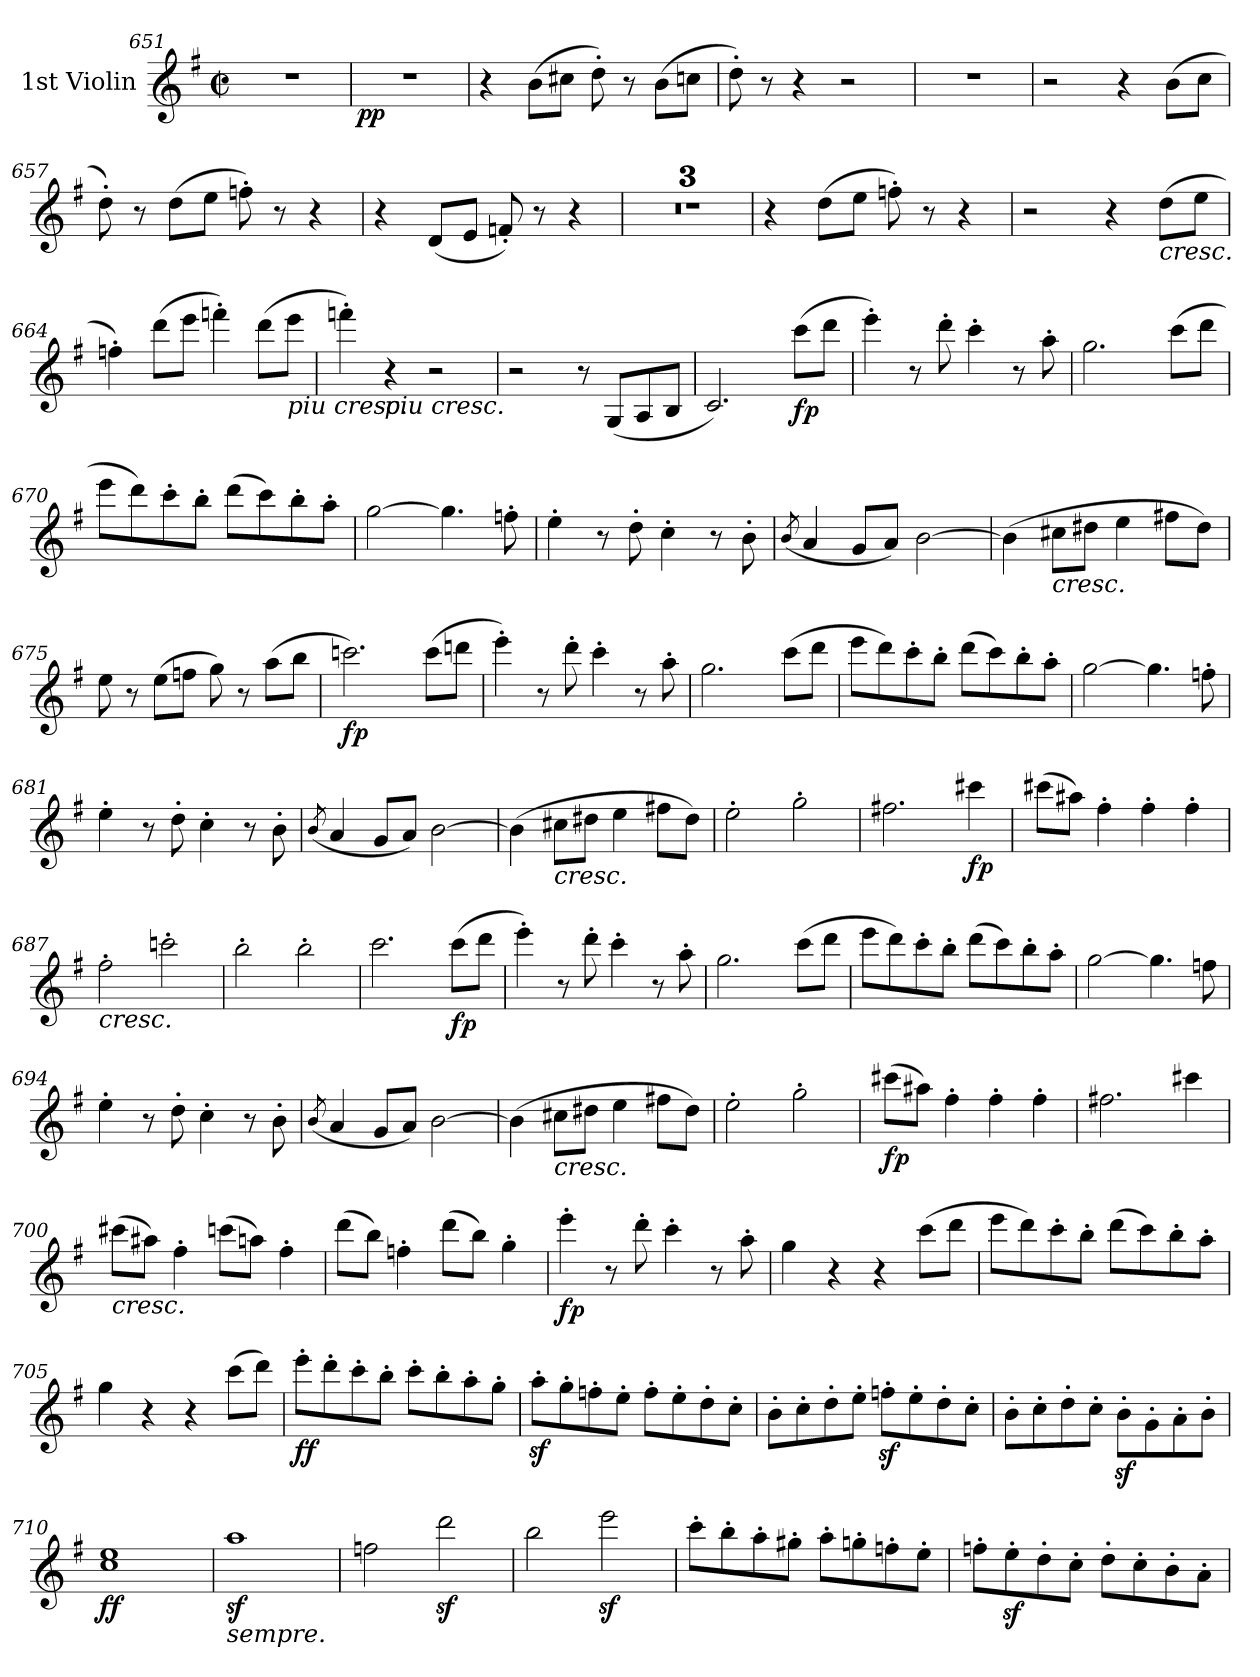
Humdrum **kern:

**kern	**dynam
*part1	*part1
*staff1	*staff1
*I"1st Violin	*
*I'Vln	*
*clefG2	*
*k[f#]	*
*e:	*
*M2/2	*
*met(c|)	*
=651	=651
1r	.
=652	=652
!	!LO:DY:b
1r	pp
=653	=653
4r	.
(8b\L	.
8cc#X\J	.
8dd'\)	.
8r	.
(8b\L	.
8ccn\J	.
=654	=654
8dd'\)	.
8r	.
4r	.
2r	.
=655	=655
1r	.
=656	=656
2r	.
4r	.
(8b\L	.
8cc\J	.
=657	=657
8dd'\)	.
8r	.
(8dd\L	.
8ee\J	.
8ffn'\)	.
8r	.
4r	.
!!LO:LB:g=z
=658	=658
4r	.
(8d/L	.
8e/J	.
8fn'/)	.
8r	.
4r	.
=659	=659
1r	.
=660	=660
1r	.
=661	=661
1r	.
=662	=662
4r	.
(8dd\L	.
8ee\J	.
8ffn'\)	.
8r	.
4r	.
=663	=663
2r	.
4r	.
!LO:TX:b:i:t=cresc.	!
(8dd\L	.
8ee\J	.
=664	=664
4ffn'\)	.
(8ddd\L	.
8eee\J	.
4fffn'\)	.
(8ddd\L	.
!LO:TX:b:i:t=piu cresc.	!
8eee\J	.
=665	=665
4fffn'\)	.
!LO:TX:b:i:t=piu cresc.	!
4r	.
2r	.
=666	=666
2r	.
8r	.
(8G/L	.
8A/	.
8B/J	.
=667	=667
2.c/)	.
!	!LO:DY:b
(8ccc\L	fp
8ddd\J	.
=668	=668
4eee'\)	.
8r	.
8ddd'\	.
4ccc'\	.
8r	.
8aa'\	.
!!LO:LB:g=z
=669	=669
2.gg\	.
(8ccc\L	.
8ddd\J	.
=670	=670
8eee\L	.
8ddd\)	.
8ccc'\	.
8bb'\J	.
(8ddd\L	.
8ccc\)	.
8bb'\	.
8aa'\J	.
=671	=671
[2gg\	.
4.gg\]	.
8ffn'\	.
=672	=672
4ee'\	.
8r	.
8dd'\	.
4cc'\	.
8r	.
8b'\	.
=673	=673
(8qb/	.
4a/	.
8g/L	.
8a/J)	.
[2b\	.
=674	=674
(4b\]	.
!LO:TX:b:i:t=cresc.	!
8cc#X\L	.
8dd#X\J	.
4ee\	.
8ff#X\L	.
8dd#\J)	.
=675	=675
8ee\	.
8r	.
(8ee\L	.
8ffn\J	.
8gg\)	.
8r	.
(8aa\L	.
8bb\J	.
!!LO:LB:g=z
=676	=676
!	!LO:DY:b
2.cccn\)	fp
(8ccc\L	.
8dddn\J	.
=677	=677
4eee'\)	.
8r	.
8ddd'\	.
4ccc'\	.
8r	.
8aa'\	.
=678	=678
2.gg\	.
(8ccc\L	.
8ddd\J	.
=679	=679
8eee\L	.
8ddd\)	.
8ccc'\	.
8bb'\J	.
(8ddd\L	.
8ccc\)	.
8bb'\	.
8aa'\J	.
=680	=680
[2gg\	.
4.gg\]	.
8ffn'\	.
=681	=681
4ee'\	.
8r	.
8dd'\	.
4cc'\	.
8r	.
8b'\	.
=682	=682
(8qb/	.
4a/	.
8g/L	.
8a/J)	.
[2b\	.
=683	=683
(4b\]	.
!LO:TX:b:i:t=cresc.	!
8cc#X\L	.
8dd#X\J	.
4ee\	.
8ff#X\L	.
8dd#\J)	.
!!LO:LB:g=z
=684	=684
2ee'\	.
2gg'\	.
=685	=685
2.ff#X\	.
!	!LO:DY:b
4ccc#X\	fp
=686	=686
(8ccc#X\L	.
8aa#X\J)	.
4ff#'\	.
4ff#'\	.
4ff#'\	.
=687	=687
!LO:TX:b:i:t=cresc.	!
2ff#'\	.
2cccn'\	.
=688	=688
2bb'\	.
2bb'\	.
=689	=689
2.ccc\	.
!	!LO:DY:b
(8ccc\L	fp
8ddd\J	.
=690	=690
4eee'\)	.
8r	.
8ddd'\	.
4ccc'\	.
8r	.
8aa'\	.
=691	=691
2.gg\	.
(8ccc\L	.
8ddd\J	.
=692	=692
8eee\L	.
8ddd\)	.
8ccc'\	.
8bb'\J	.
(8ddd\L	.
8ccc\)	.
8bb'\	.
8aa'\J	.
!!LO:LB:g=z
=693	=693
[2gg\	.
4.gg\]	.
8ffn\	.
=694	=694
4ee'\	.
8r	.
8dd'\	.
4cc'\	.
8r	.
8b'\	.
=695	=695
(8qb/	.
4a/	.
8g/L	.
8a/J)	.
[2b\	.
=696	=696
(4b\]	.
!LO:TX:b:i:t=cresc.	!
8cc#X\L	.
8dd#X\J	.
4ee\	.
8ff#X\L	.
8dd#\J)	.
=697	=697
2ee'\	.
2gg'\	.
=698	=698
!	!LO:DY:b
(8ccc#X\L	fp
8aa#X\J)	.
4ff#'\	.
4ff#'\	.
4ff#'\	.
=699	=699
2.ff#X\	.
4ccc#X\	.
=700	=700
!LO:TX:b:i:t=cresc.	!
(8ccc#X\L	.
8aa#X\J)	.
4ff#'\	.
(8cccn\L	.
8aan\J)	.
4ff#'\	.
!!LO:LB:g=z
=701	=701
(8ddd\L	.
8bb\J)	.
4ffn'\	.
(8ddd\L	.
8bb\J)	.
4gg'\	.
=702	=702
!	!LO:DY:b
4eee'\	fp
8r	.
8ddd'\	.
4ccc'\	.
8r	.
8aa'\	.
=703	=703
4gg\	.
4r	.
4r	.
(8ccc\L	.
8ddd\J	.
=704	=704
8eee\L	.
8ddd\)	.
8ccc'\	.
8bb'\J	.
(8ddd\L	.
8ccc\)	.
8bb'\	.
8aa'\J	.
=705	=705
4gg\	.
4r	.
4r	.
(8ccc\L	.
8ddd\J)	.
=706	=706
!	!LO:DY:b
8eee'\L	ff
8ddd'\	.
8ccc'\	.
8bb'\J	.
8ccc'\L	.
8bb'\	.
8aa'\	.
8gg'\J	.
!!LO:LB:g=z
=707	=707
8aaz<'\L	.
8gg'\	.
8ffn'\	.
8ee'\J	.
8ff'\L	.
8ee'\	.
8dd'\	.
8cc'\J	.
=708	=708
8b'\L	.
8cc'\	.
8dd'\	.
8ee'\J	.
8ffnz<'\L	.
8ee'\	.
8dd'\	.
8cc'\J	.
=709	=709
8b'\L	.
8cc'\	.
8dd'\	.
8cc'\J	.
8bz<'\L	.
8g'\	.
8a'\	.
8b'\J	.
=710	=710
!	!LO:DY:b
1cc 1ee	ff
=711	=711
!LO:TX:b:i:t=sempre.	!
1aaz<	.
=712	=712
2ffn\	.
2dddz<\	.
=713	=713
2bb\	.
2eeez<\	.
=714	=714
8ccc'\L	.
8bb'\	.
8aa'\	.
8gg#X'\J	.
8aa'\L	.
8ggn'\	.
8ffn'\	.
8ee'\J	.
!!LO:LB:g=z
=715	=715
8ffn'\L	.
8eez<'\	.
8dd'\	.
8cc'\J	.
8dd'\L	.
8cc'\	.
8b'\	.
8a'\J	.
=	=
*-	*-
